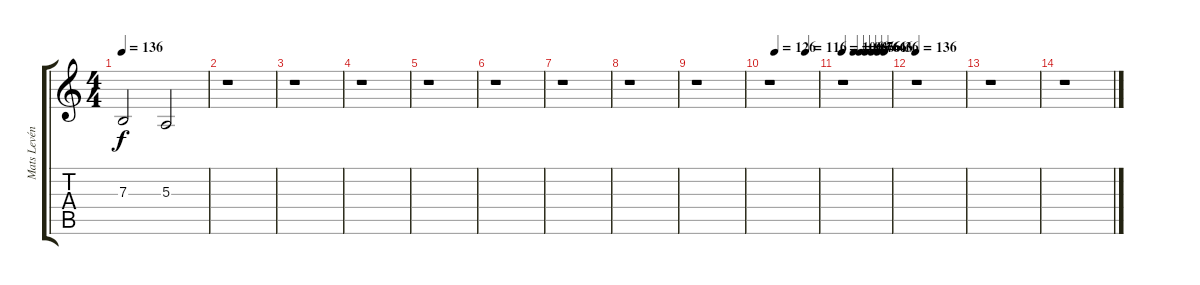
\track ("Mats Levén" "Mats Levén") {instrument oboe}
\staff {score tabs}
\tuning (Db4 Ab3 E3 B2 Gb2 Db2) {hide}
\ts (4 4)
\tempo 136
\clef g2
\ks c
7.3.2{dy f} 5.3.2 |
r.1 |
r.1 |
r.1 |
r.1 |
r.1 |
r.1 |
r.1 |
r.1 |
\tempo (126 0.125)
\tempo (116 0.75)
r.1 |
\tempo 106
\tempo (96 0.25)
\tempo (86 0.375)
\tempo (76 0.5)
\tempo (66 0.625)
\tempo (46 0.75)
\tempo (36 0.875)
r.1 |
\tempo 136
r.1 |
r.1 |
r.1
